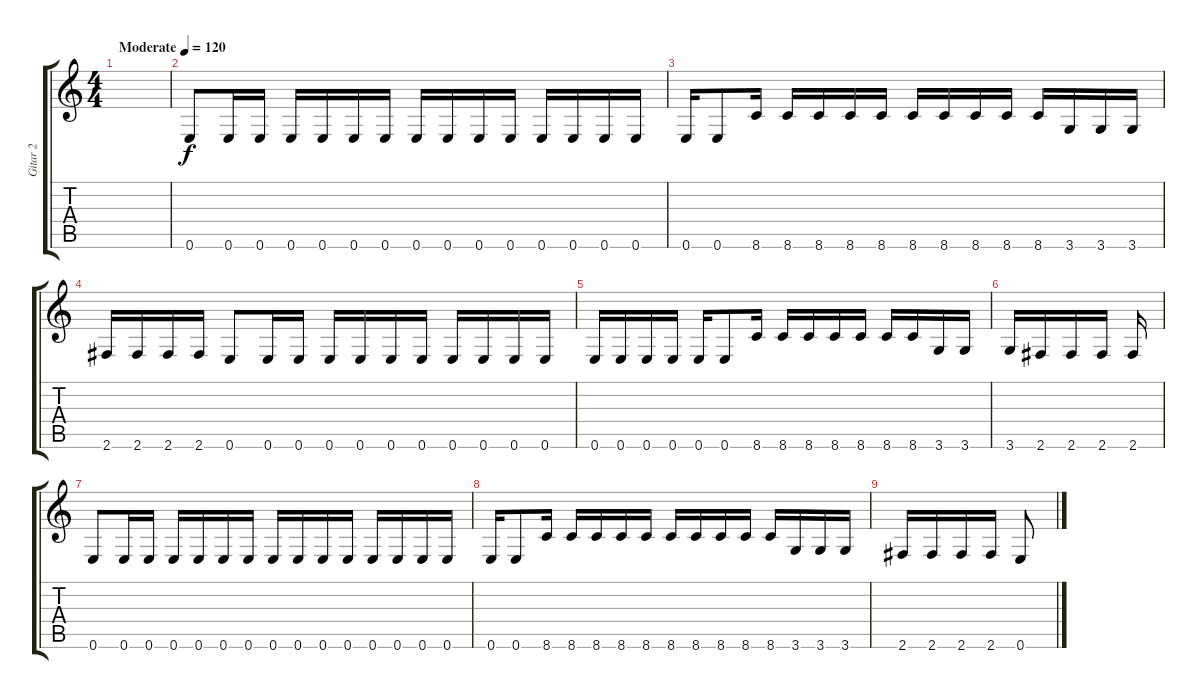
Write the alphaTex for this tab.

\track ("Gitar 2" "Gitar 2") {instrument electricbasspick}
\staff {score tabs}
\tuning (E4 B3 G3 D3 A2 E2) {hide}
\ts (4 4)
\tempo (120 "Moderate")
\clef g2
\ks c
|
0.6.8 0.6.16 0.6.16 0.6.16 0.6.16 0.6.16 0.6.16 0.6.16 0.6.16 0.6.16 0.6.16 0.6.16 0.6.16 0.6.16 0.6.16 |
0.6.16 0.6.8 8.6.16 8.6.16 8.6.16 8.6.16 8.6.16 8.6.16 8.6.16 8.6.16 8.6.16 8.6.16 3.6.16 3.6.16 3.6.16 |
2.6.16 2.6.16 2.6.16 2.6.16 0.6.8 0.6.16 0.6.16 0.6.16 0.6.16 0.6.16 0.6.16 0.6.16 0.6.16 0.6.16 0.6.16 |
0.6.16 0.6.16 0.6.16 0.6.16 0.6.16 0.6.8 8.6.16 8.6.16 8.6.16 8.6.16 8.6.16 8.6.16 8.6.16 3.6.16 3.6.16 |
3.6.16 2.6.16 2.6.16 2.6.16 2.6.16 |
0.6.8 0.6.16 0.6.16 0.6.16 0.6.16 0.6.16 0.6.16 0.6.16 0.6.16 0.6.16 0.6.16 0.6.16 0.6.16 0.6.16 0.6.16 |
0.6.16 0.6.8 8.6.16 8.6.16 8.6.16 8.6.16 8.6.16 8.6.16 8.6.16 8.6.16 8.6.16 8.6.16 3.6.16 3.6.16 3.6.16 |
2.6.16 2.6.16 2.6.16 2.6.16 0.6.8
